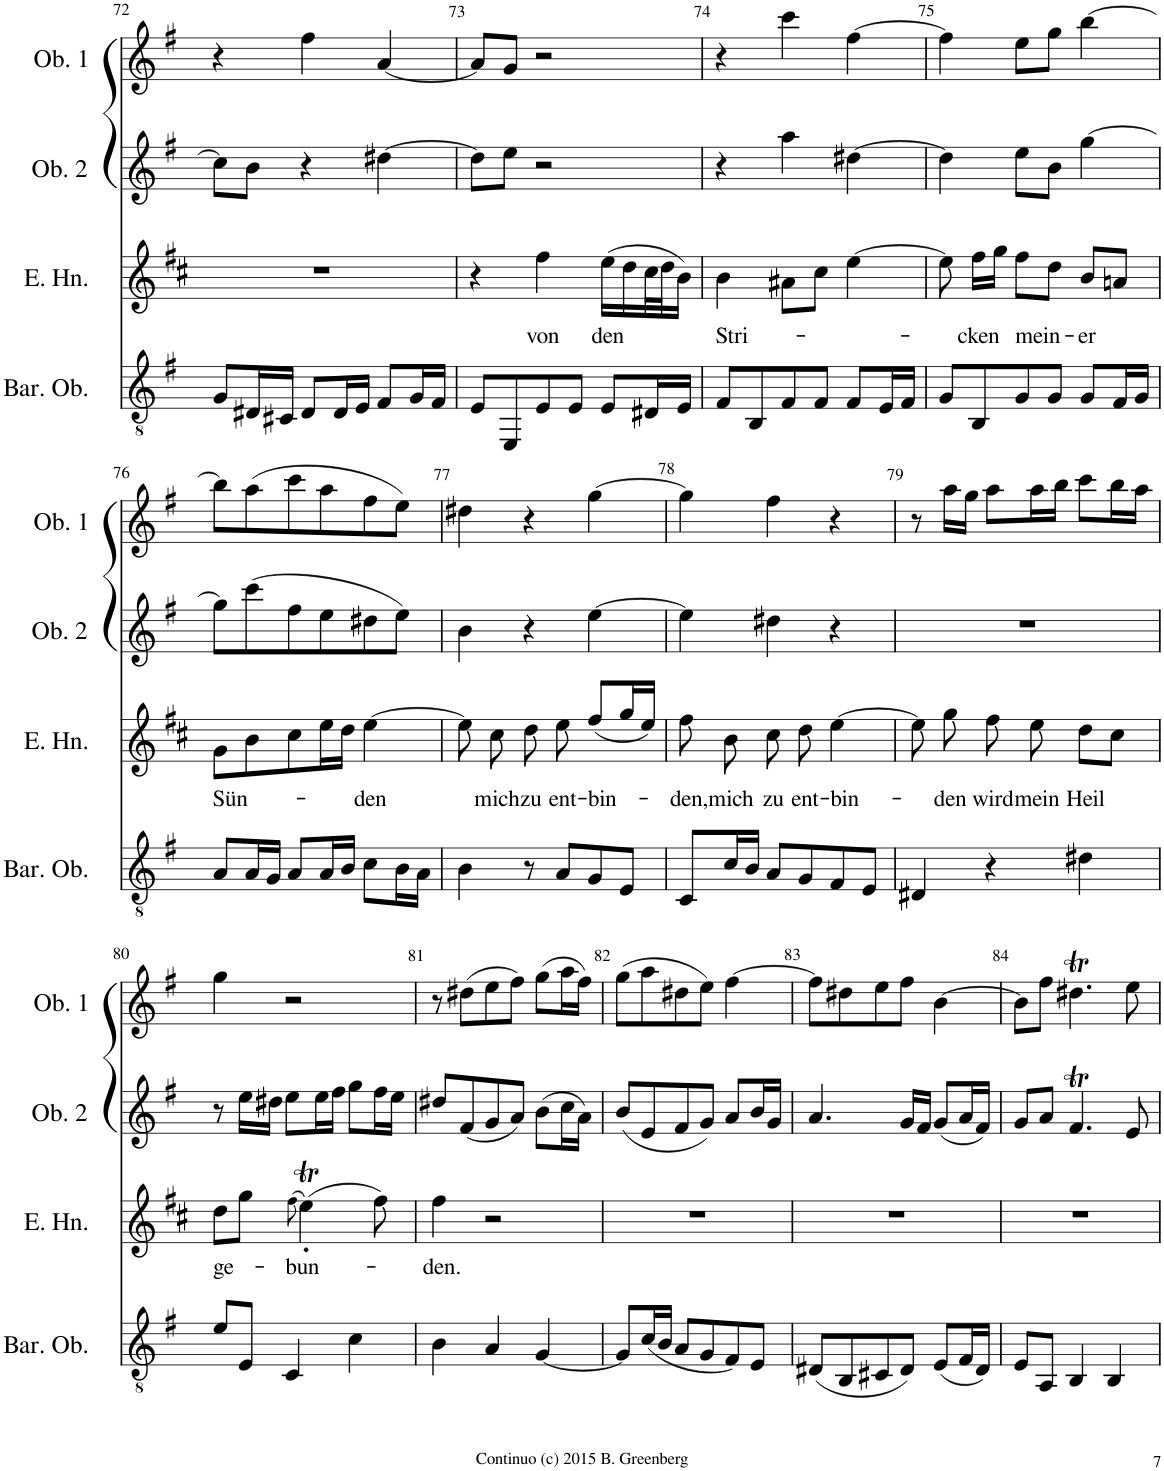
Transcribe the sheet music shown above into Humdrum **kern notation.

**kern	**kern	**text	**kern	**kern
*part4	*part3	*part3	*part2	*part1
*staff4	*staff3	*staff3	*staff2	*staff1
*I"Baritone Oboe	*I"English Horn	*	*I"Oboe 2	*I"Oboe 1
*I'Bar. Ob.	*I'E. Hn.	*	*I'Ob. 2	*I'Ob. 1
!!LO:PB:g=z
*clefGv2	*clefG2	*	*clefG2	*clefG2
*	*Trd4c7	*	*	*
*k[f#]	*k[f#c#]	*	*k[f#]	*k[f#]
*M3/4	*M3/4	*	*M3/4	*M3/4
=72	=72	=72	=72	=72
8G/L	2.r	.	8cc\L]	4r
16D#X/L	.	.	8b\J	.
16C#X/JJ	.	.	.	.
8D#/L	.	.	4r	4ff#\
16D#/L	.	.	.	.
16E/JJ	.	.	.	.
8F#/L	.	.	[4dd#X\	[4a/
16G/L	.	.	.	.
16F#/JJ	.	.	.	.
=73	=73	=73	=73	=73
8E/L	4r	.	8dd#\L]	8a/L]
8EE/	.	.	8ee\J	8g/J
!	!	!LO:LY:b	!	!
8E/	4ff#\	von	2r	2r
8E/J	.	.	.	.
!	!	!LO:LY:b	!	!
8E/L	(16ee\LL	den	.	.
.	16dd\	.	.	.
16D#X/L	32cc#\L	.	.	.
.	32dd\J	.	.	.
16E/JJ	16b\JJ)	.	.	.
=74	=74	=74	=74	=74
!	!	!LO:LY:b	!	!
8F#/L	4b\	Stri-	4r	4r
8BB/	.	.	.	.
8F#/	8a#X\L	.	4aa\	4ccc\
8F#/J	8cc#\J	.	.	.
8F#/L	[4ee\	.	[4dd#X\	[4ff#\
16E/L	.	.	.	.
16F#/JJ	.	.	.	.
=75	=75	=75	=75	=75
8G/L	8ee\]	.	4dd#\]	4ff#\]
!	!	!LO:LY:b	!	!
8BB/	16ff#\LL	-cken	.	.
.	16gg\JJ	.	.	.
!	!	!LO:LY:b	!	!
8G/	8ff#\L	mein-	8ee\L	8ee\L
8G/J	8dd\J	.	8b\J	8gg\J
!	!	!LO:LY:b	!	!
8G/L	8b/L	-er	[4gg\	[4bb\
16F#/L	8an/J	.	.	.
16G/JJ	.	.	.	.
!!LO:LB:g=z
=76	=76	=76	=76	=76
!	!	!LO:LY:b	!	!
8A/L	8g\L	Sün-	8gg\L]	8bb\L]
16A/L	8b\	.	(8ccc\	(8aa\
16G/JJ	.	.	.	.
8A/L	8cc#\	.	8ff#\	8ccc\
16A/L	16ee\L	.	8ee\	8aa\
16B/JJ	16dd\JJ	.	.	.
!	!	!LO:LY:b	!	!
8c\L	[4ee\	-den	8dd#X\	8ff#\
16B\L	.	.	8ee\J)	8ee\J)
16A\JJ	.	.	.	.
=77	=77	=77	=77	=77
4B\	8ee\]	.	4b\	4dd#X\
!	!	!LO:LY:b	!	!
.	8cc#\	mich	.	.
!	!	!LO:LY:b	!	!
8r	8dd\	zu	4r	4r
!	!	!LO:LY:b	!	!
8A/L	8ee\	ent-	.	.
!	!	!LO:LY:b	!	!
8G/	(8ff#/L	-bin-	[4ee\	[4gg\
8E/J	16gg/L	.	.	.
.	16ee/JJ)	.	.	.
=78	=78	=78	=78	=78
!	!	!LO:LY:b	!	!
8C/L	8ff#\	-den,	4ee\]	4gg\]
!	!	!LO:LY:b	!	!
16c/L	8b\	mich	.	.
16B/JJ	.	.	.	.
!	!	!LO:LY:b	!	!
8A/L	8cc#\	zu	4dd#X\	4ff#\
!	!	!LO:LY:b	!	!
8G/	8dd\	ent-	.	.
!	!	!LO:LY:b	!	!
8F#/	[4ee\	-bin-	4r	4r
8E/J	.	.	.	.
=79	=79	=79	=79	=79
4D#X/	8ee\]	.	2.r	8r
!	!	!LO:LY:b	!	!
.	8gg\	-den	.	16aa\LL
.	.	.	.	16gg\JJ
!	!	!LO:LY:b	!	!
4r	8ff#\	wird	.	8aa\L
!	!	!LO:LY:b	!	!
.	8ee\	mein	.	16aa\L
.	.	.	.	16bb\JJ
!	!	!LO:LY:b	!	!
4d#X\	8dd\L	Heil	.	8ccc\L
.	8cc#\J	.	.	16bb\L
.	.	.	.	16aa\JJ
!!LO:LB:g=z
=80	=80	=80	=80	=80
!	!	!LO:LY:b	!	!
8e/L	8dd\L	ge-	8r	4gg\
8E/J	8gg\J	.	16ee\LL	.
.	.	.	16dd#X\JJ	.
!	!	!LO:LY:b	!	!
4C/	(8ff#!\	-bun-	8ee\L	2r
.	(4eeT<\)	.	16ee\L	.
.	.	.	16ff#\JJ	.
4c\	.	.	8gg\L	.
.	8ff#\)	.	16ff#\L	.
.	.	.	16ee\JJ	.
=81	=81	=81	=81	=81
!	!	!LO:LY:b	!	!
4B\	4ff#\	-den.	8dd#X/L	8r
.	.	.	(8f#/	(8dd#X\L
4A/	2r	.	8g/	8ee\
.	.	.	8a/J)	8ff#\J)
[4G/	.	.	(8b\L	(8gg\L
.	.	.	16cc\L	16aa\L
.	.	.	16a\JJ)	16ff#\JJ)
=82	=82	=82	=82	=82
8G/L]	2.r	.	(8b/L	(8gg\L
(16c/L	.	.	8e/	8aa\
16B/JJ	.	.	.	.
8A/L	.	.	8f#/	8dd#X\
8G/	.	.	8g/J)	8ee\J)
8F#/)	.	.	8a/L	[4ff#\
8E/J	.	.	16b/L	.
.	.	.	16g/JJ	.
=83	=83	=83	=83	=83
(8D#X/L	2.r	.	4.a/	8ff#\L]
8BB/	.	.	.	8dd#X\
8C#X/	.	.	.	8ee\
8D#/J)	.	.	16g/LL	8ff#\J
.	.	.	16f#/JJ	.
(8E/L	.	.	(8g/L	[4b\
16F#/L	.	.	16a/L	.
16D#/JJ)	.	.	16f#/JJ)	.
=84	=84	=84	=84	=84
8E/L	2.r	.	8g/L	8b\L]
8AA/J	.	.	8a/J	8ff#\J
4BB/	.	.	4.f#t/	4.dd#Xt\
4BB/	.	.	.	.
.	.	.	8e/	8ee\
=	=	=	=	=
*-	*-	*-	*-	*-
